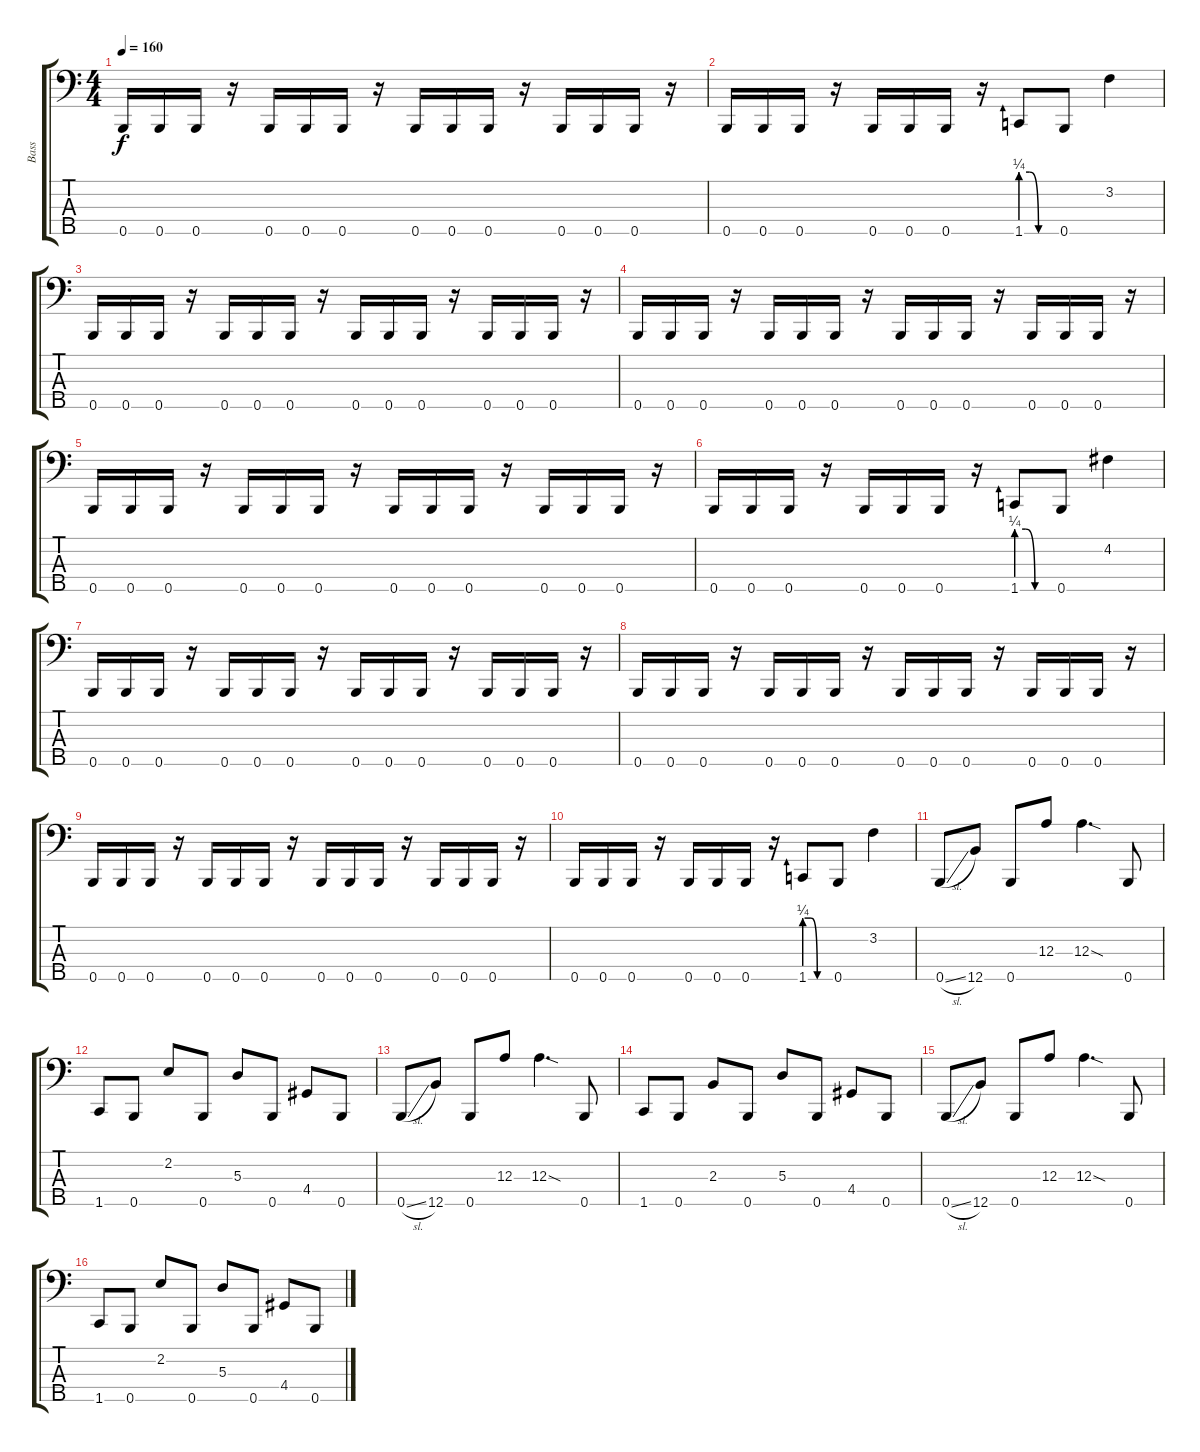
\track ("Bass" "Bass") {instrument electricbasspick}
\staff {score tabs}
\tuning (G2 D2 A1 E1 B0) {hide}
\ts (4 4)
\tempo 160
\clef f4
\ks c
0.5.16{dy f} 0.5.16 0.5.16 r.16 0.5.16 0.5.16 0.5.16 r.16 0.5.16 0.5.16 0.5.16 r.16 0.5.16 0.5.16 0.5.16 r.16 |
0.5.16 0.5.16 0.5.16 r.16 0.5.16 0.5.16 0.5.16 r.16 1.5{be (custom 0 1 15 1 30 0 60 0)}.8 0.5.8 3.2.4 |
0.5.16 0.5.16 0.5.16 r.16 0.5.16 0.5.16 0.5.16 r.16 0.5.16 0.5.16 0.5.16 r.16 0.5.16 0.5.16 0.5.16 r.16 |
0.5.16 0.5.16 0.5.16 r.16 0.5.16 0.5.16 0.5.16 r.16 0.5.16 0.5.16 0.5.16 r.16 0.5.16 0.5.16 0.5.16 r.16 |
0.5.16 0.5.16 0.5.16 r.16 0.5.16 0.5.16 0.5.16 r.16 0.5.16 0.5.16 0.5.16 r.16 0.5.16 0.5.16 0.5.16 r.16 |
0.5.16 0.5.16 0.5.16 r.16 0.5.16 0.5.16 0.5.16 r.16 1.5{be (custom 0 1 15 1 30 0 60 0)}.8 0.5.8 4.2.4 |
0.5.16 0.5.16 0.5.16 r.16 0.5.16 0.5.16 0.5.16 r.16 0.5.16 0.5.16 0.5.16 r.16 0.5.16 0.5.16 0.5.16 r.16 |
0.5.16 0.5.16 0.5.16 r.16 0.5.16 0.5.16 0.5.16 r.16 0.5.16 0.5.16 0.5.16 r.16 0.5.16 0.5.16 0.5.16 r.16 |
0.5.16 0.5.16 0.5.16 r.16 0.5.16 0.5.16 0.5.16 r.16 0.5.16 0.5.16 0.5.16 r.16 0.5.16 0.5.16 0.5.16 r.16 |
0.5.16 0.5.16 0.5.16 r.16 0.5.16 0.5.16 0.5.16 r.16 1.5{be (custom 0 1 15 1 30 0 60 0)}.8 0.5.8 3.2.4 |
0.5{sl}.8 12.5.8 0.5.8 12.3.8 12.3{sod}.4{d} 0.5.8 |
1.5.8 0.5.8 2.2.8 0.5.8 5.3.8 0.5.8 4.4.8 0.5.8 |
0.5{sl}.8 12.5.8 0.5.8 12.3.8 12.3{sod}.4{d} 0.5.8 |
1.5.8 0.5.8 2.3.8 0.5.8 5.3.8 0.5.8 4.4.8 0.5.8 |
0.5{sl}.8 12.5.8 0.5.8 12.3.8 12.3{sod}.4{d} 0.5.8 |
1.5.8 0.5.8 2.2.8 0.5.8 5.3.8 0.5.8 4.4.8 0.5.8
